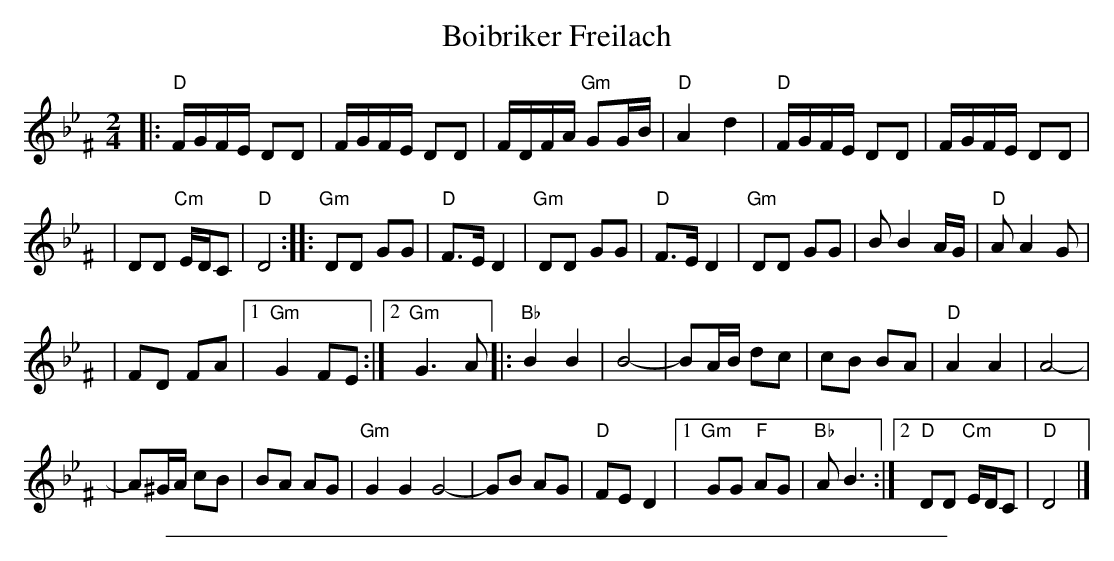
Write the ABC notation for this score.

X:1
T: Boibriker Freilach
M: 2/4
L: 1/16
K: Dphr^F
|: "D"FGFE D2D2 | FGFE D2D2 \
| FDFA "Gm"G2GB | "D"A4 d4 \
|  "D"FGFE D2D2 | FGFE D2D2 |
| D2D2 "Cm"EDC2 | "D"D8 :: "Gm"D2D2 G2G2 | "D"F3E D4 \
| "Gm"D2D2 G2G2 | "D"F3E D4 \
| "Gm"D2D2 G2G2 | B2 B4 AG | "D"A2 A4 G2 |
| F2D2 F2A2 |1 "Gm"G4 F2E2 \
:|2 "Gm"G6 A2 |: "Bb"B4 B4 | B8- \
| B2AB d2c2 | c2B2 B2A2 \
| "D"A4 A4 | A8- |
| A2^GA c2B2 \
| B2A2 A2G2 | "Gm"G4 G4 G8- \
| G2B2 A2G2 | "D"F2E2 D4 \
|1 "Gm"G2G2 "F"A2G2 | "Bb"A2 B6 \
:|2 "D"D2D2 "Cm"EDC2 | "D"D8 |]
